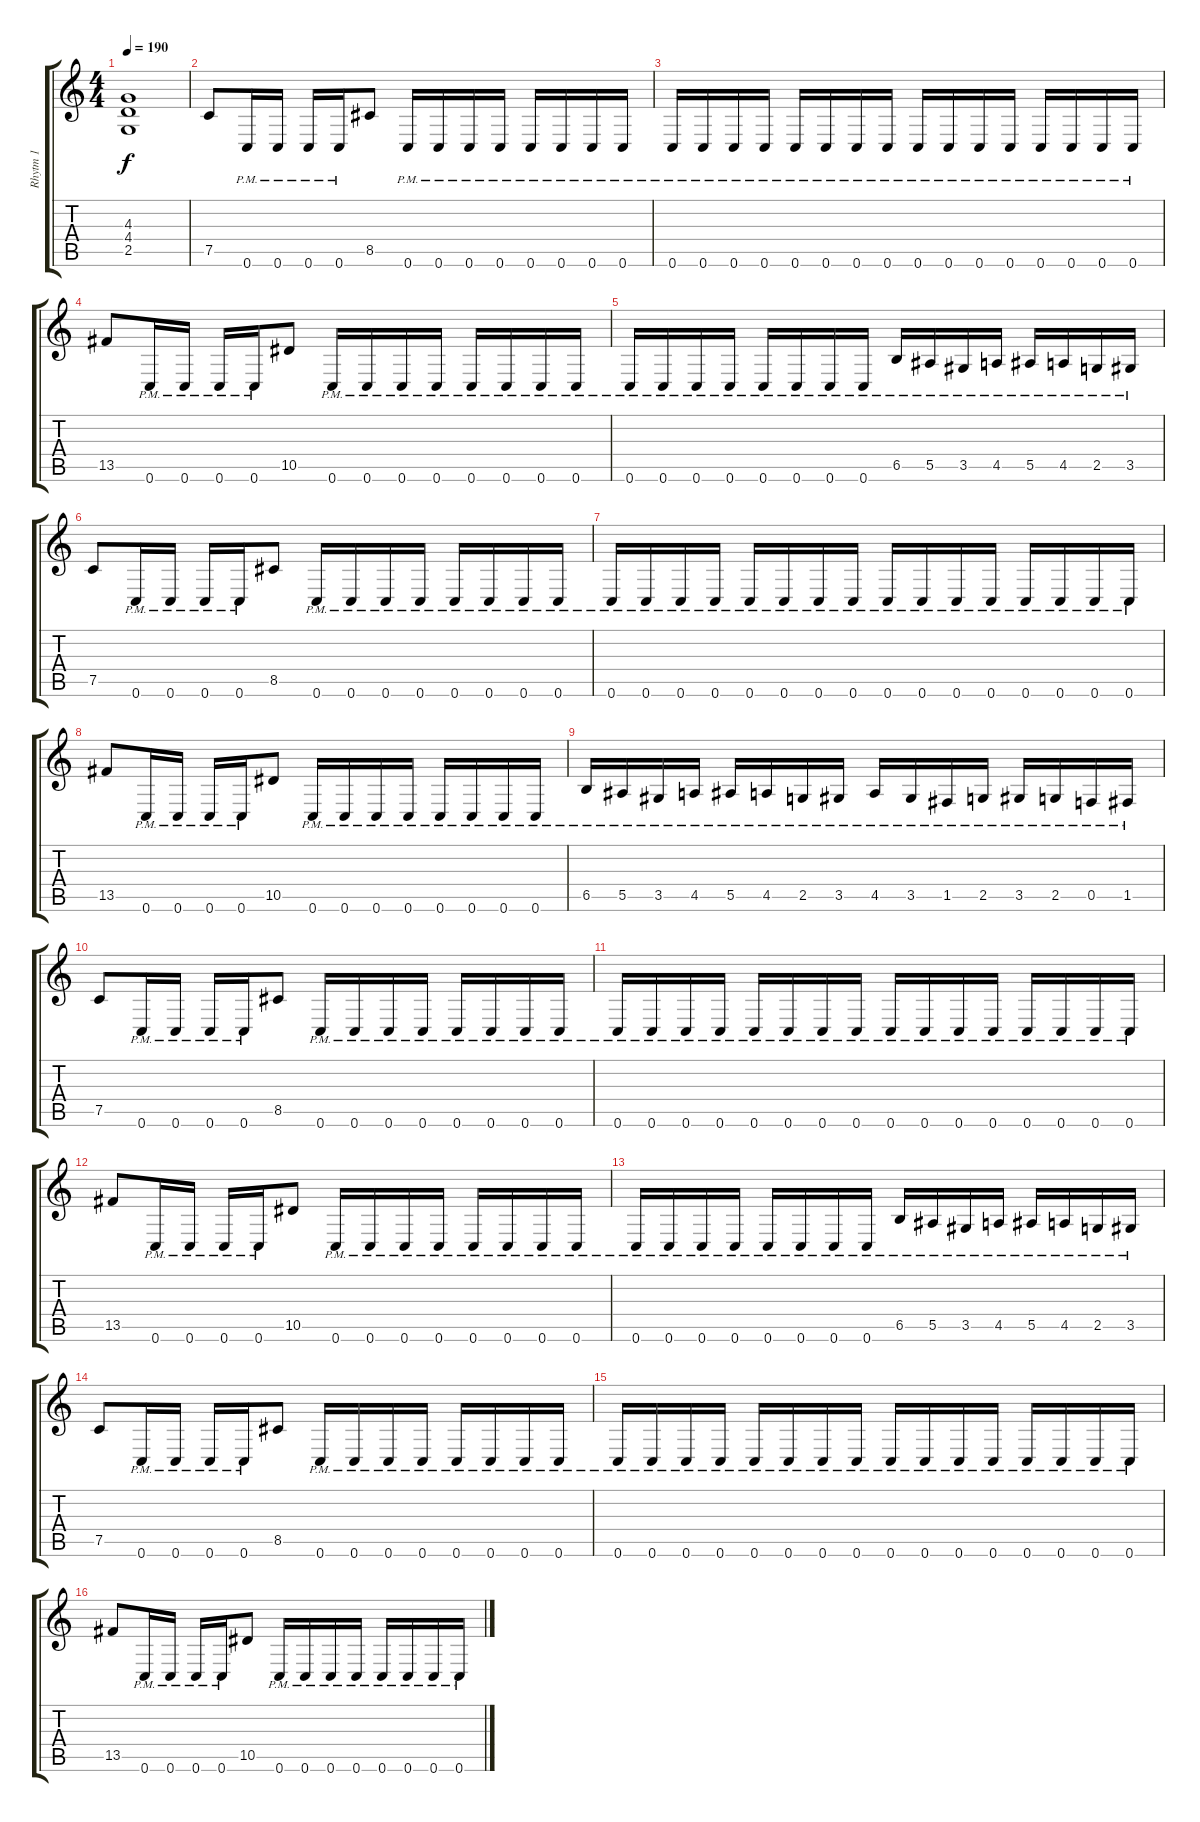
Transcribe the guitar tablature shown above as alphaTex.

\track ("Rhytm 1" "Rhytm 1") {instrument distortionguitar}
\staff {score tabs}
\tuning (C4 G3 Eb3 Bb2 F2 C2) {hide}
\ts (4 4)
\tempo 190
\clef g2
\ks c
(4.3{t} 4.4{t} 2.5{t}).1{dy f} |
7.5.8 0.6{pm}.16 0.6{pm}.16 0.6{pm}.16 0.6{pm}.16 8.5.8 0.6{pm}.16 0.6{pm}.16 0.6{pm}.16 0.6{pm}.16 0.6{pm}.16 0.6{pm}.16 0.6{pm}.16 0.6{pm}.16 |
0.6{pm}.16 0.6{pm}.16 0.6{pm}.16 0.6{pm}.16 0.6{pm}.16 0.6{pm}.16 0.6{pm}.16 0.6{pm}.16 0.6{pm}.16 0.6{pm}.16 0.6{pm}.16 0.6{pm}.16 0.6{pm}.16 0.6{pm}.16 0.6{pm}.16 0.6{pm}.16 |
13.5.8 0.6{pm}.16 0.6{pm}.16 0.6{pm}.16 0.6{pm}.16 10.5.8 0.6{pm}.16 0.6{pm}.16 0.6{pm}.16 0.6{pm}.16 0.6{pm}.16 0.6{pm}.16 0.6{pm}.16 0.6{pm}.16 |
0.6{pm}.16 0.6{pm}.16 0.6{pm}.16 0.6{pm}.16 0.6{pm}.16 0.6{pm}.16 0.6{pm}.16 0.6{pm}.16 6.5{pm}.16 5.5{pm}.16 3.5{pm}.16 4.5{pm}.16 5.5{pm}.16 4.5{pm}.16 2.5{pm}.16 3.5{pm}.16 |
7.5.8 0.6{pm}.16 0.6{pm}.16 0.6{pm}.16 0.6{pm}.16 8.5.8 0.6{pm}.16 0.6{pm}.16 0.6{pm}.16 0.6{pm}.16 0.6{pm}.16 0.6{pm}.16 0.6{pm}.16 0.6{pm}.16 |
0.6{pm}.16 0.6{pm}.16 0.6{pm}.16 0.6{pm}.16 0.6{pm}.16 0.6{pm}.16 0.6{pm}.16 0.6{pm}.16 0.6{pm}.16 0.6{pm}.16 0.6{pm}.16 0.6{pm}.16 0.6{pm}.16 0.6{pm}.16 0.6{pm}.16 0.6{pm}.16 |
13.5.8 0.6{pm}.16 0.6{pm}.16 0.6{pm}.16 0.6{pm}.16 10.5.8 0.6{pm}.16 0.6{pm}.16 0.6{pm}.16 0.6{pm}.16 0.6{pm}.16 0.6{pm}.16 0.6{pm}.16 0.6{pm}.16 |
6.5{pm}.16 5.5{pm}.16 3.5{pm}.16 4.5{pm}.16 5.5{pm}.16 4.5{pm}.16 2.5{pm}.16 3.5{pm}.16 4.5{pm}.16 3.5{pm}.16 1.5{pm}.16 2.5{pm}.16 3.5{pm}.16 2.5{pm}.16 0.5{pm}.16 1.5{pm}.16 |
7.5.8 0.6{pm}.16 0.6{pm}.16 0.6{pm}.16 0.6{pm}.16 8.5.8 0.6{pm}.16 0.6{pm}.16 0.6{pm}.16 0.6{pm}.16 0.6{pm}.16 0.6{pm}.16 0.6{pm}.16 0.6{pm}.16 |
0.6{pm}.16 0.6{pm}.16 0.6{pm}.16 0.6{pm}.16 0.6{pm}.16 0.6{pm}.16 0.6{pm}.16 0.6{pm}.16 0.6{pm}.16 0.6{pm}.16 0.6{pm}.16 0.6{pm}.16 0.6{pm}.16 0.6{pm}.16 0.6{pm}.16 0.6{pm}.16 |
13.5.8 0.6{pm}.16 0.6{pm}.16 0.6{pm}.16 0.6{pm}.16 10.5.8 0.6{pm}.16 0.6{pm}.16 0.6{pm}.16 0.6{pm}.16 0.6{pm}.16 0.6{pm}.16 0.6{pm}.16 0.6{pm}.16 |
0.6{pm}.16 0.6{pm}.16 0.6{pm}.16 0.6{pm}.16 0.6{pm}.16 0.6{pm}.16 0.6{pm}.16 0.6{pm}.16 6.5{pm}.16 5.5{pm}.16 3.5{pm}.16 4.5{pm}.16 5.5{pm}.16 4.5{pm}.16 2.5{pm}.16 3.5{pm}.16 |
7.5.8 0.6{pm}.16 0.6{pm}.16 0.6{pm}.16 0.6{pm}.16 8.5.8 0.6{pm}.16 0.6{pm}.16 0.6{pm}.16 0.6{pm}.16 0.6{pm}.16 0.6{pm}.16 0.6{pm}.16 0.6{pm}.16 |
0.6{pm}.16 0.6{pm}.16 0.6{pm}.16 0.6{pm}.16 0.6{pm}.16 0.6{pm}.16 0.6{pm}.16 0.6{pm}.16 0.6{pm}.16 0.6{pm}.16 0.6{pm}.16 0.6{pm}.16 0.6{pm}.16 0.6{pm}.16 0.6{pm}.16 0.6{pm}.16 |
13.5.8 0.6{pm}.16 0.6{pm}.16 0.6{pm}.16 0.6{pm}.16 10.5.8 0.6{pm}.16 0.6{pm}.16 0.6{pm}.16 0.6{pm}.16 0.6{pm}.16 0.6{pm}.16 0.6{pm}.16 0.6{pm}.16
